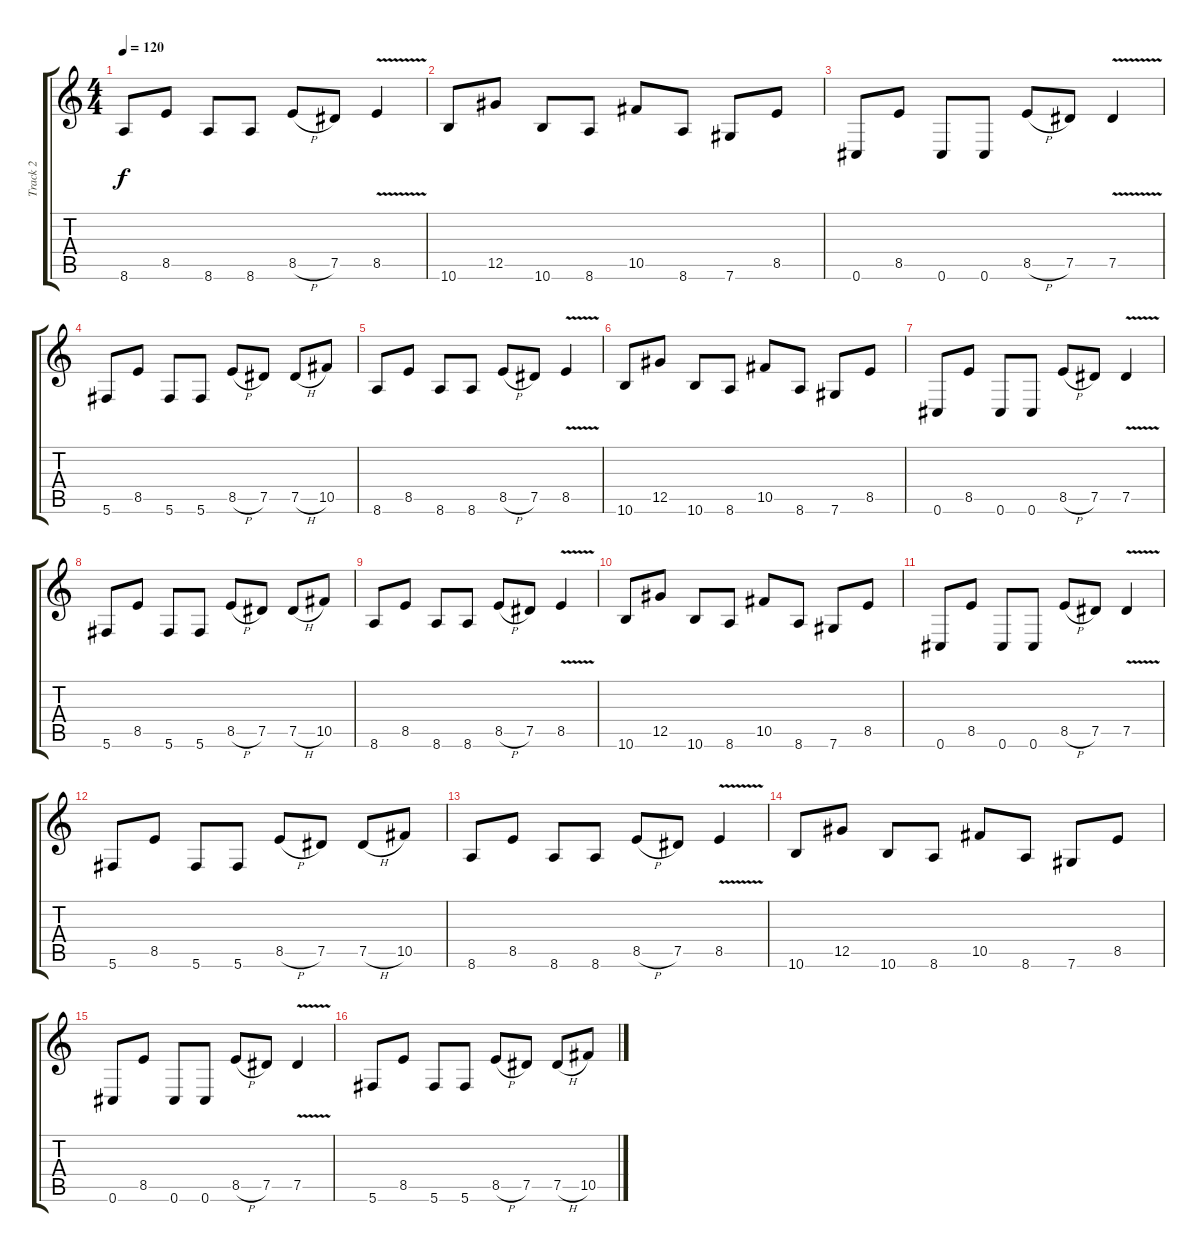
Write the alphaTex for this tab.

\track ("Track 2" "Track 2") {instrument distortionguitar}
\staff {score tabs}
\tuning (Eb4 Bb3 Gb3 Db3 Ab2 Db2) {hide}
\ts (4 4)
\tempo 120
\clef g2
\ks c
8.6.8{dy f} 8.5.8 8.6.8 8.6.8 8.5{h}.8 7.5.8 8.5{v}.4 |
10.6.8 12.5.8 10.6.8 8.6.8 10.5.8 8.6.8 7.6.8 8.5.8 |
0.6.8 8.5.8 0.6.8 0.6.8 8.5{h}.8 7.5.8 7.5{v}.4 |
5.6.8 8.5.8 5.6.8 5.6.8 8.5{h}.8 7.5.8 7.5{h}.8 10.5.8 |
8.6.8 8.5.8 8.6.8 8.6.8 8.5{h}.8 7.5.8 8.5{v}.4 |
10.6.8 12.5.8 10.6.8 8.6.8 10.5.8 8.6.8 7.6.8 8.5.8 |
0.6.8{instrument distortionguitar} 8.5.8 0.6.8 0.6.8 8.5{h}.8 7.5.8 7.5{v}.4 |
5.6.8 8.5.8 5.6.8 5.6.8 8.5{h}.8 7.5.8 7.5{h}.8 10.5.8 |
8.6.8 8.5.8 8.6.8 8.6.8 8.5{h}.8 7.5.8 8.5{v}.4 |
10.6.8 12.5.8 10.6.8 8.6.8 10.5.8 8.6.8 7.6.8 8.5.8 |
0.6.8{instrument distortionguitar} 8.5.8 0.6.8 0.6.8 8.5{h}.8 7.5.8 7.5{v}.4 |
5.6.8 8.5.8 5.6.8 5.6.8 8.5{h}.8 7.5.8 7.5{h}.8 10.5.8 |
8.6.8 8.5.8 8.6.8 8.6.8 8.5{h}.8 7.5.8 8.5{v}.4 |
10.6.8 12.5.8 10.6.8 8.6.8 10.5.8 8.6.8 7.6.8 8.5.8 |
0.6.8{instrument distortionguitar} 8.5.8 0.6.8 0.6.8 8.5{h}.8 7.5.8 7.5{v}.4 |
5.6.8 8.5.8 5.6.8 5.6.8 8.5{h}.8 7.5.8 7.5{h}.8 10.5.8
